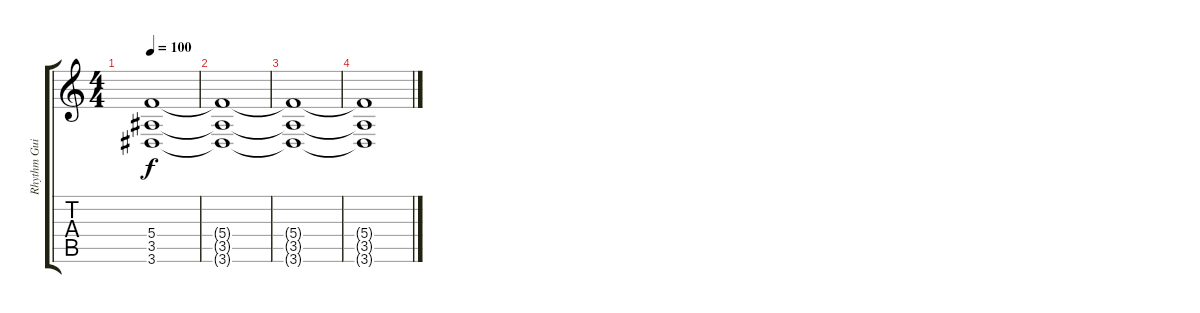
\track ("Rhythm Guitar" "Rhythm Gui") {instrument overdrivenguitar}
\staff {score tabs}
\tuning (D4 A3 F3 C3 G2 C2) {hide}
\ts (4 4)
\tempo 100
\clef g2
\ks c
(5.4{t} 3.5{t} 3.6{t}).1{dy f volume 0} |
(5.4{t} 3.5{t} 3.6{t}).1 |
(5.4{t} 3.5{t} 3.6{t}).1 |
(5.4{t} 3.5{t} 3.6{t}).1
